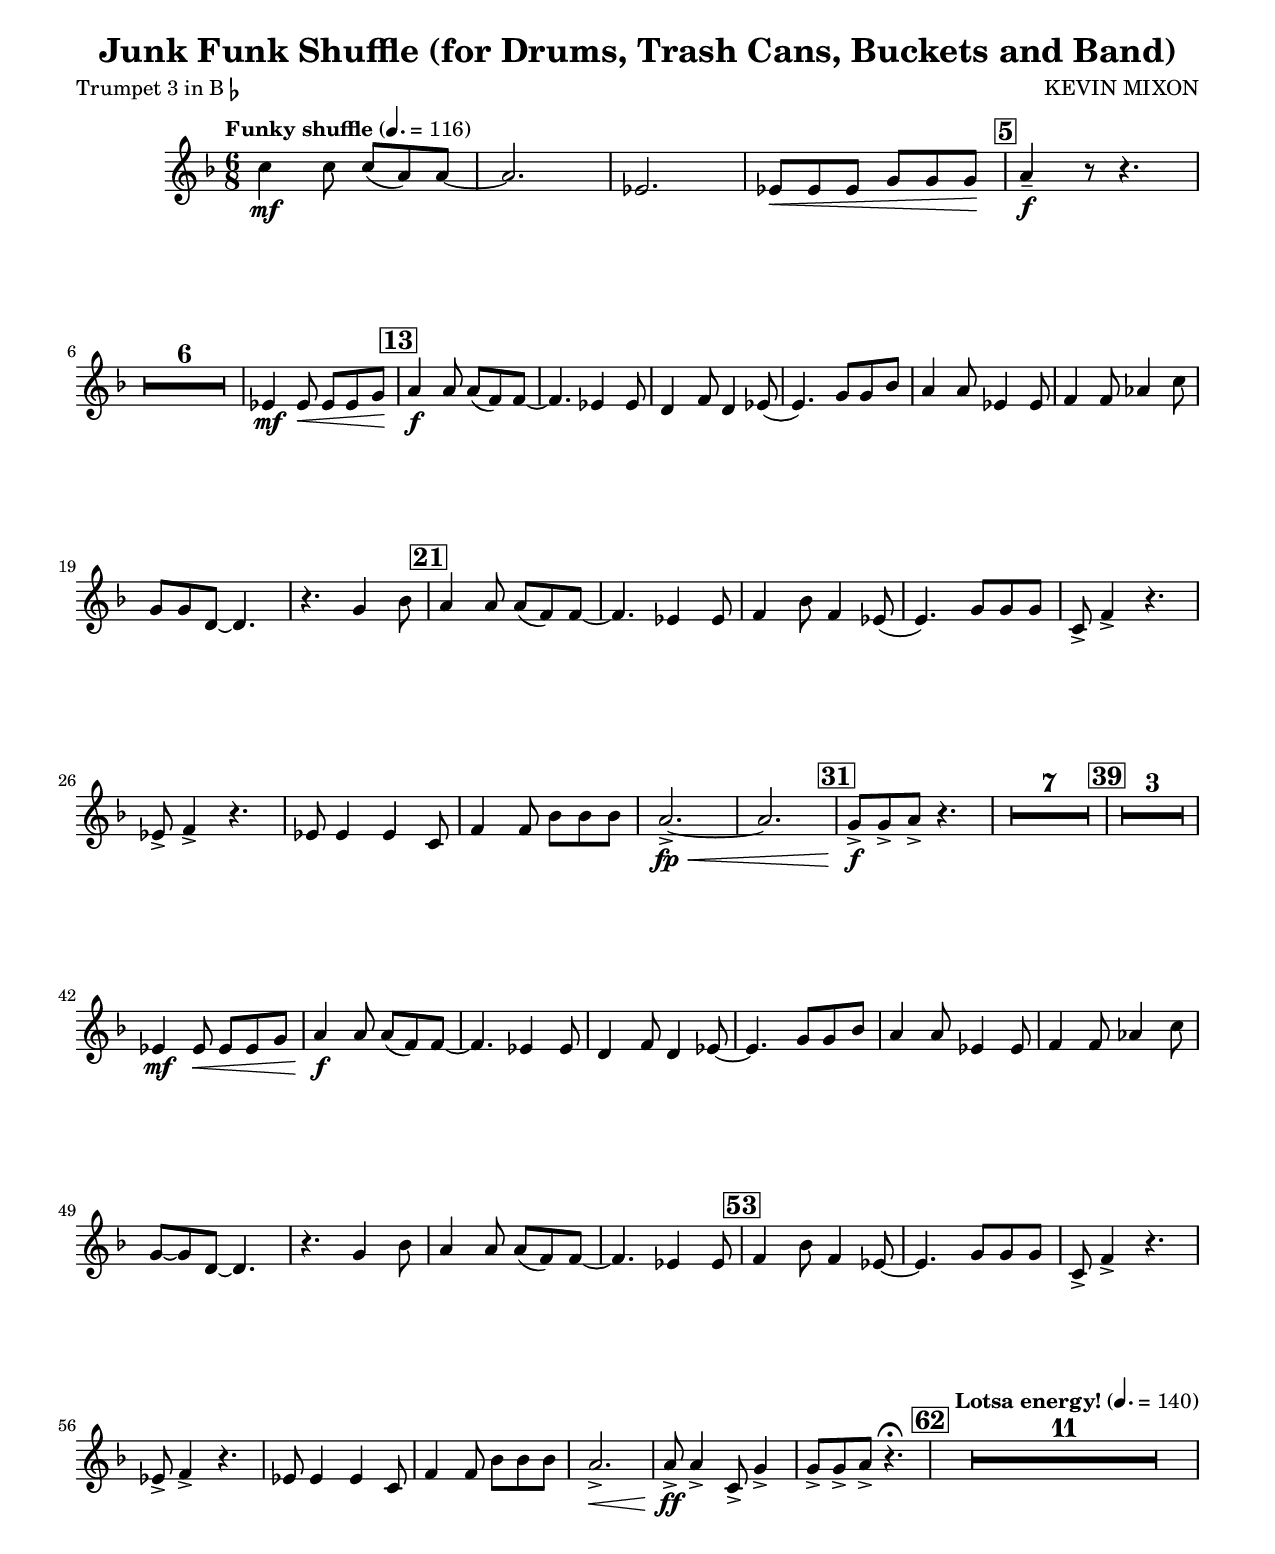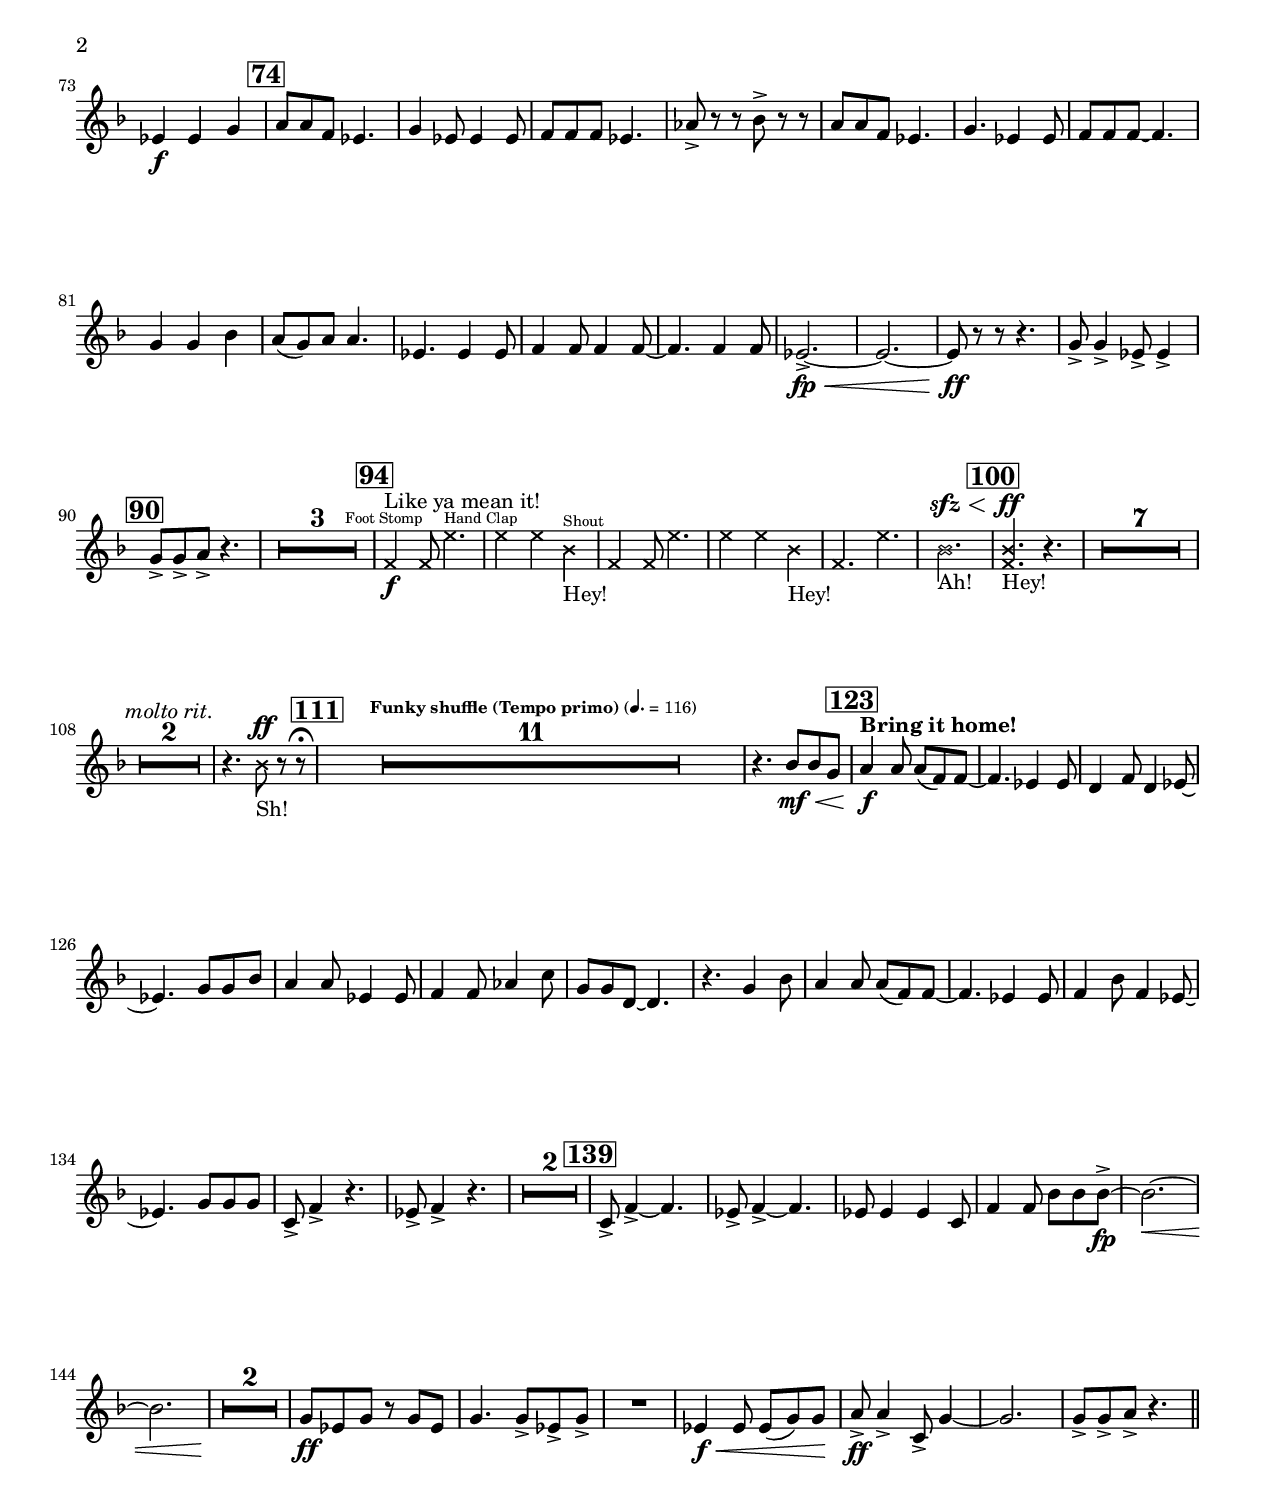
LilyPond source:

\version "2.18.2"

\header {
  title = "Junk Funk Shuffle (for Drums, Trash Cans, Buckets and Band)"
  composer = "KEVIN MIXON"
  poet = \markup { "Trumpet 3 in B" \flat }
  }

#(set-global-staff-size 18.3084948425)
\paper {
  paper-width = 21.59\cm
  paper-height = 27.94\cm
  top-margin = 1.29\cm
  bottom-margin = 1.29\cm
  left-margin = 1.29\cm
  right-margin = 1.29\cm
}

\score {    
  \layout {
    \context { \Score
      autoBeaming = ##f
    }
  }

  \new Voice {
    \compressFullBarRests
    \override MultiMeasureRest.expand-limit = #1
    \set Score.markFormatter = #format-mark-box-numbers

  \relative c'' {
    \set midiInstrument = #"trumpet"
    
    \tempo "Funky shuffle" 4. = 116
    \clef "treble" \key f \major \time 6/8 | % 1
    c4 \mf c8 c8 ( [ a8 ) a8 ~ ] | % 2
    a2. | % 3
    es2. | % 4
    es8 \< [ es8 es8 ] g8 [ g8 g8 \! ] | % 5
    \mark #5
    a4-- \f b8 \rest b4. \rest \break | % 6
    R2.*6 |
    es,4 \mf es8 \< es8 [ es8 g8 \! ] | % 7
    \mark #13
    a4 \f a8 a8 ( [ f8 ) f8 ~ ] | % 8
    f4. es4 es8 | % 9
    d4 f8 d4 es8 ( | \barNumberCheck #16
    e4. ) g8 [ g8 bes8 ] | % 11
    a4 a8 es4 es8 | % 12
    f4 f8 as4 c8 \break | % 13
    g8 [ g8 d8 ~ ] d4. | % 14
    b'4. \rest g4 bes8 | % 15
    \mark #21
    a4 a8 a8 ( [ f8 ) f8 ~ ] | % 16
    f4. es4 es8 | % 17
    f4 bes8 f4 es8 ( | % 18
    e4. ) g8 [ g8 g8 ] | % 19
    c,8-> f4-> b4. \rest \break | \barNumberCheck #26
    es,8-> f4-> b4. \rest | % 21
    es,8 es4 es4 c8 | % 22
    f4 f8 bes8 [ bes8 bes8 ] | % 23
    a2.->~ \< \fp | % 24
    a2. | % 25
    \mark #31
    g8-> \! \f [ g8-> a8-> ] b4. \rest | % 27
    R2. * 7 |
    \mark #39
    R2. * 3 |
    es,4 \mf es8 \< es8 [ es8 g8 ] | % 28
    a4 \! \f a8 a8 ( [ f8 ) f8 ~ ] | % 29
    f4. es4 es8 | \barNumberCheck #45
    d4 f8 d4 es8~ | % 31
    es4. g8 [ g bes ] | % 32
    a4 a8 es4 es8 | % 33
    f4 f8 as4 c8 | % 34
    g8~ [ g8 d8~ ] d4. |
    r4. g4 bes8 |
    a4 a8 a8 ( [ f8 ) f8~ ] |
    f4. ees4 ees8 |
    \mark #53
    f4 bes8 f4 ees8~ |
    ees4. g8 [ g g ] |
    c,8-> f4-> r4. |
    es8-> f4-> b4. \rest | % 35
    es,8 es4 es4 c8 | % 36
    f4 f8 bes8 [ bes8 bes8 ] | % 37
    a2.-> \< \! | % 38
    a8-> \ff a4-> c,8-> g'4-> | % 39
    g8-> [ g8-> a8-> ] b4. \rest ^\fermata | \barNumberCheck #62
    \mark #62
    \override Score.MetronomeMark.padding = #3
    \tempo "Lotsa energy!" 4. = 140
    R2. * 11 \pageBreak |

    es,4 \f es4 g4 | % 2
    \mark #74
    a8 [ a8 f8 ] es4. | % 3
    g4 es8 es4 es8 | % 4
    f8 [ f8 f8 ] es4. | % 5
    as8-> b8 \rest b8 \rest bes8-> b8 \rest b8 \rest | % 6
    a8 [ a8 f8 ] es4. | % 7
    g4. es4 es8 | % 8
    f8 [ f8 f8 ~ ] f4. | % 9
    g4 g4 bes4 | \barNumberCheck #82
    a8 ( [ g8 ) a8 ] a4. | % 11
    es4. es4 es8 | % 12
    f4 f8 f4 f8 ~ | % 13
    f4. f4 f8 | % 14
    es2.~ -> \< \fp | % 15
    es2.~ | % 16
    es8 \! \ff b'8 \rest b8 \rest b4. \rest | % 17
    g8-> g4-> es8-> es4-> | % 18
    \mark #90
    g8-> [ g8-> a8-> ] b4. \rest | % 22

    \once \override MultiMeasureRest.minimum-length = #12
    R2. * 3 | % 24

    \mark #94
    \xNotesOn
    f4^\markup { \center-align \teeny "Foot Stomp" }^\markup { "Like ya mean it!" } \f f8 e'4.^\markup { \teeny "Hand Clap" } |
    e4 e4 bes4^\markup{ \teeny "Shout" }_"Hey!" |
    f4 f8 e'4. |
    e4 e4 bes4_"Hey!" |
    f4. e'4. |
    \dynamicUp
    bes2._"Ah!" \sfz \< |
    \mark #100
    <f bes>4._"Hey!" \ff \! r4. |
    R2. * 7 |
    R2. * 2 ^\markup { \italic "molto rit." } |
    r4. bes8_"Sh!" \ff r8 r8 \fermata |
    \dynamicDown
    \xNotesOff
    \mark #111
    \override Score.MetronomeMark.font-size = #-2
    \tempo "Funky shuffle (Tempo primo)" 4. = 116
    \once \override MultiMeasureRest.minimum-length = #45
    R2. * 11 |
    r4. bes8 \mf \< [ bes8 g8 ] |
    \mark #123
    a4^\markup { \bold "Bring it home!" } \f \! a8 a8 ( [ f8 ) f8 ~ ] | \barNumberCheck #124
    f4. es4 es8 | % 31
    d4 f8 d4 es8~ | % 32
    es4. g8 [ g8 bes8 ] | % 33
    a4 a8 es4 es8 | % 34
    f4 f8 as4 c8 | % 35
    g8 [ g8 d8 ] ~ d4. | % 36
    b'4. \rest g4 bes8 | % 37
    a4 a8 a8 ( [ f8 ) f8 ~ ] | % 38
    f4. es4 es8 | % 39
    f4 bes8 f4 es8~ | \barNumberCheck #134
    es4. g8 [ g g ] | % 41
    c,8-> f4-> b4. \rest | % 42
    es,8-> f4-> b4. \rest | % 44
    R2. * 2 |
    \mark #139
    c,8-> f4-> ~ f4. | % 45
    es8-> f4-> ~ f4. | % 46
    es8 es4 es4 c8 | % 47
    f4 f8 bes8 [ bes8 bes8-> \fp ~ ] | % 48
    bes2. \< ~ | % 49
    bes2. | % 51
    R2. * 2 \! |
    g8 \ff [ es8 g8 ] b8 \rest g8 [ es ] | % 52
    g4. g8-> [ es-> g-> ] | % 53
    R2. | % 54
    es4 \f \< es8 es8 ( [ g ) g ] \! | % 55
    a8-> \ff a4-> c,8-> g'4 ~ | % 56
    g2. | % 57
    g8-> [ g-> a-> ] b4. \rest \bar "||"
  }
  }

  \midi{}
}